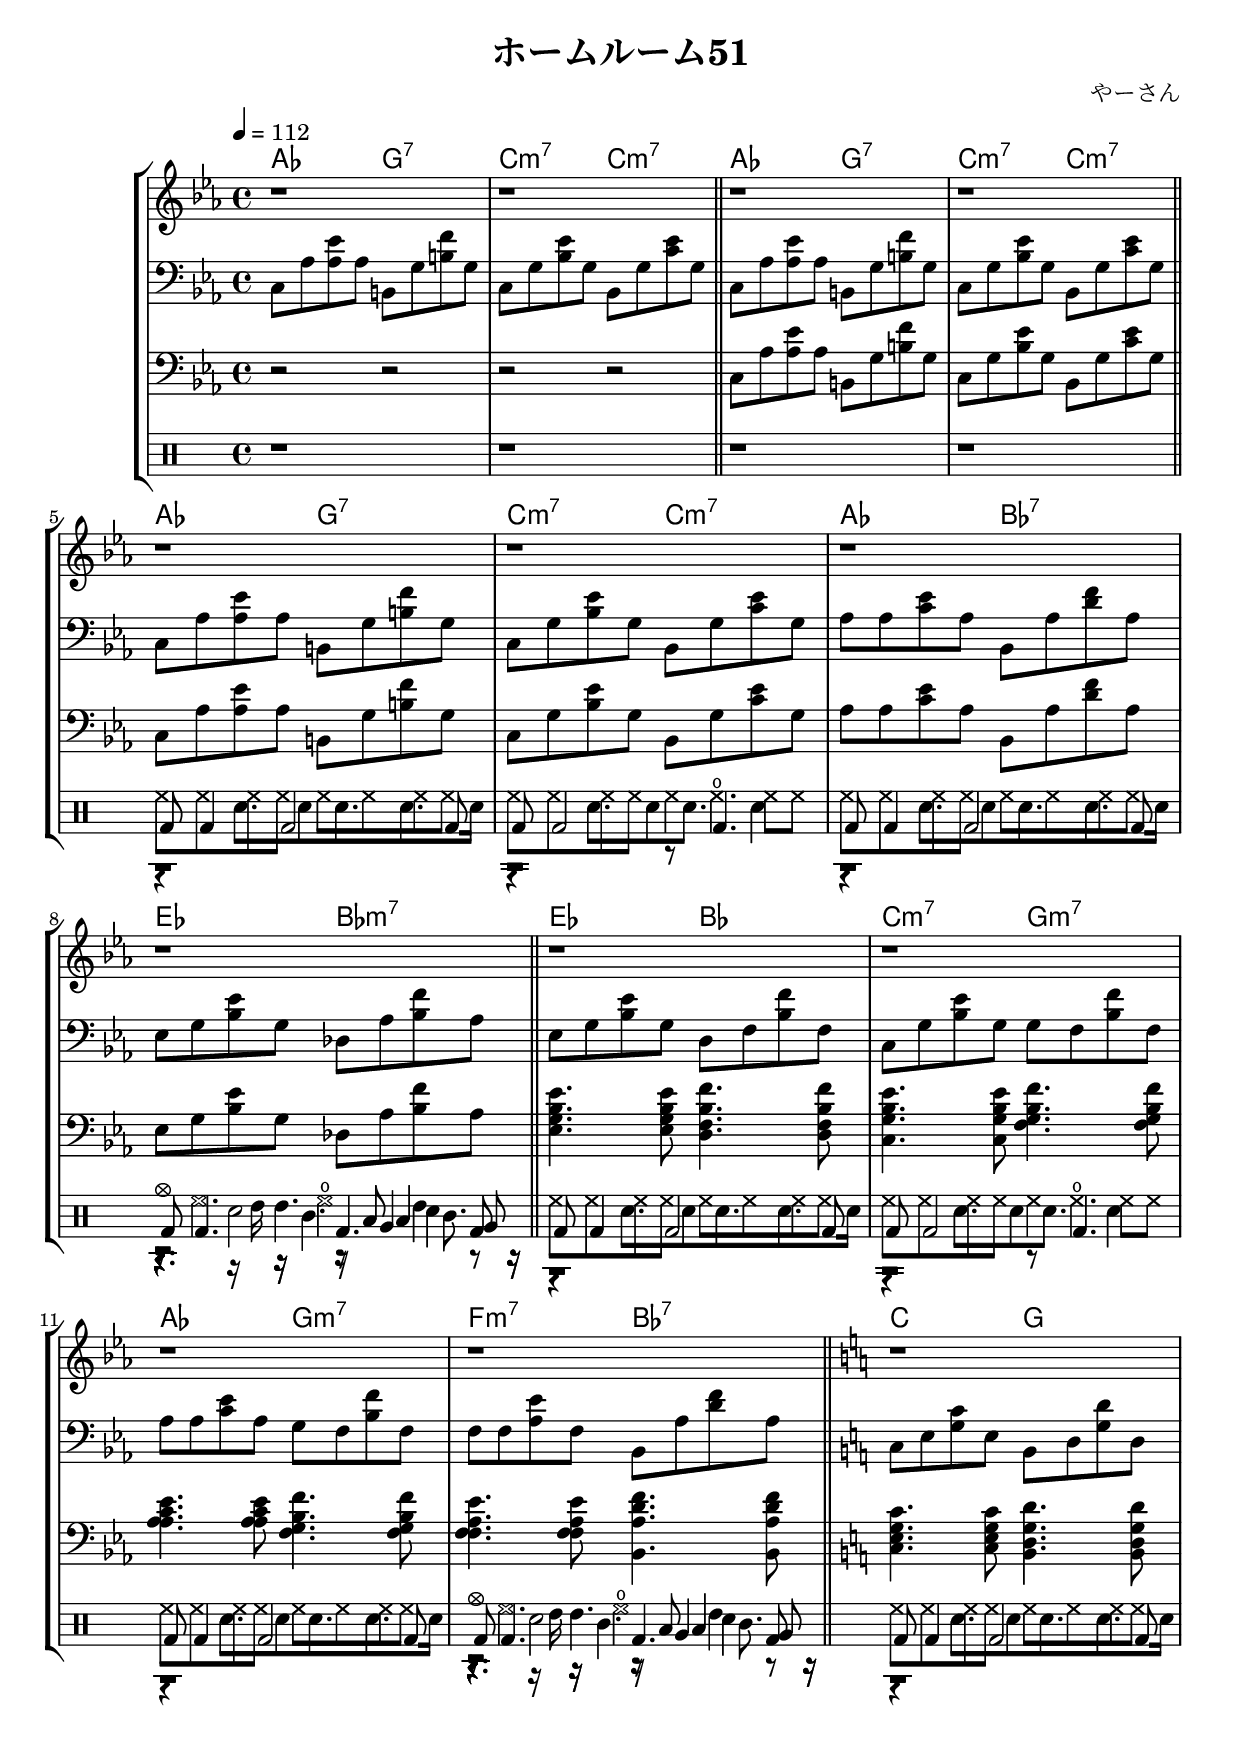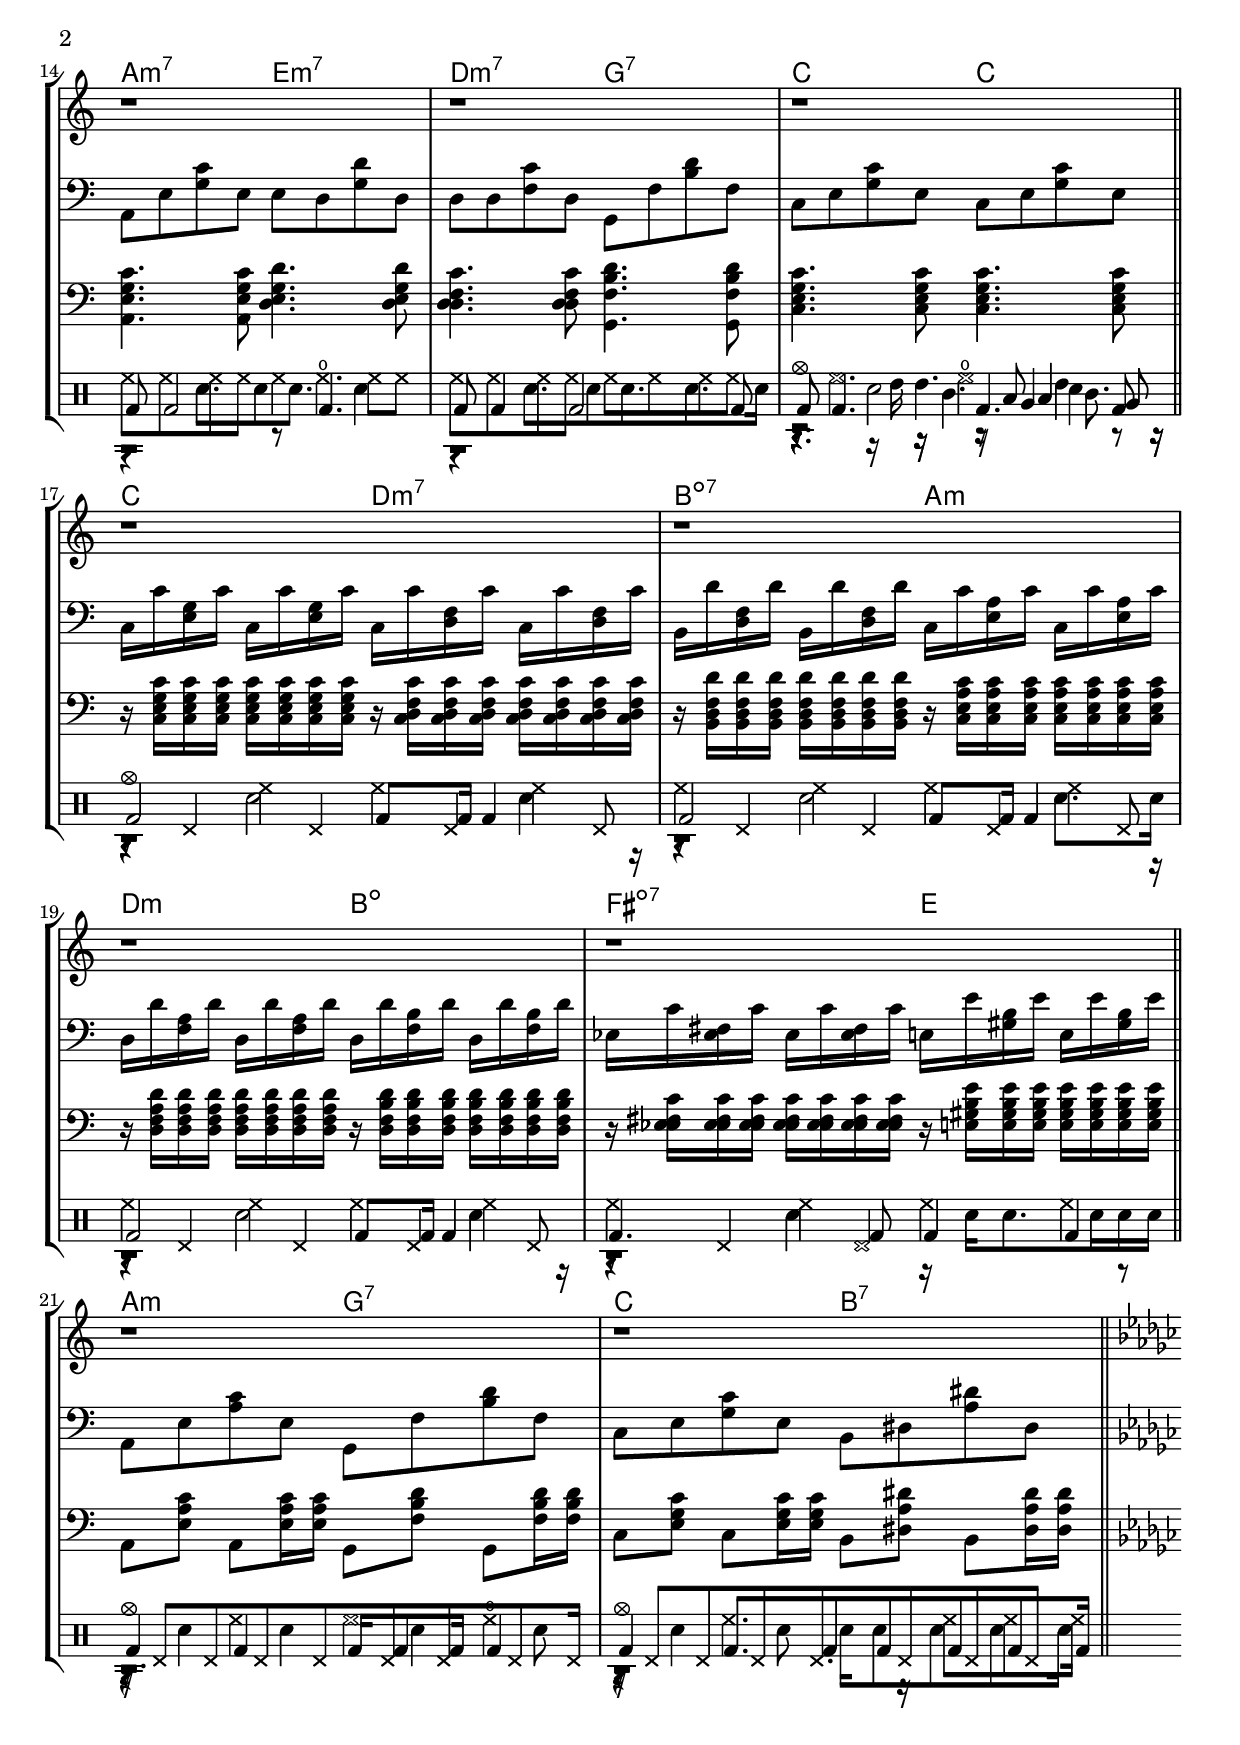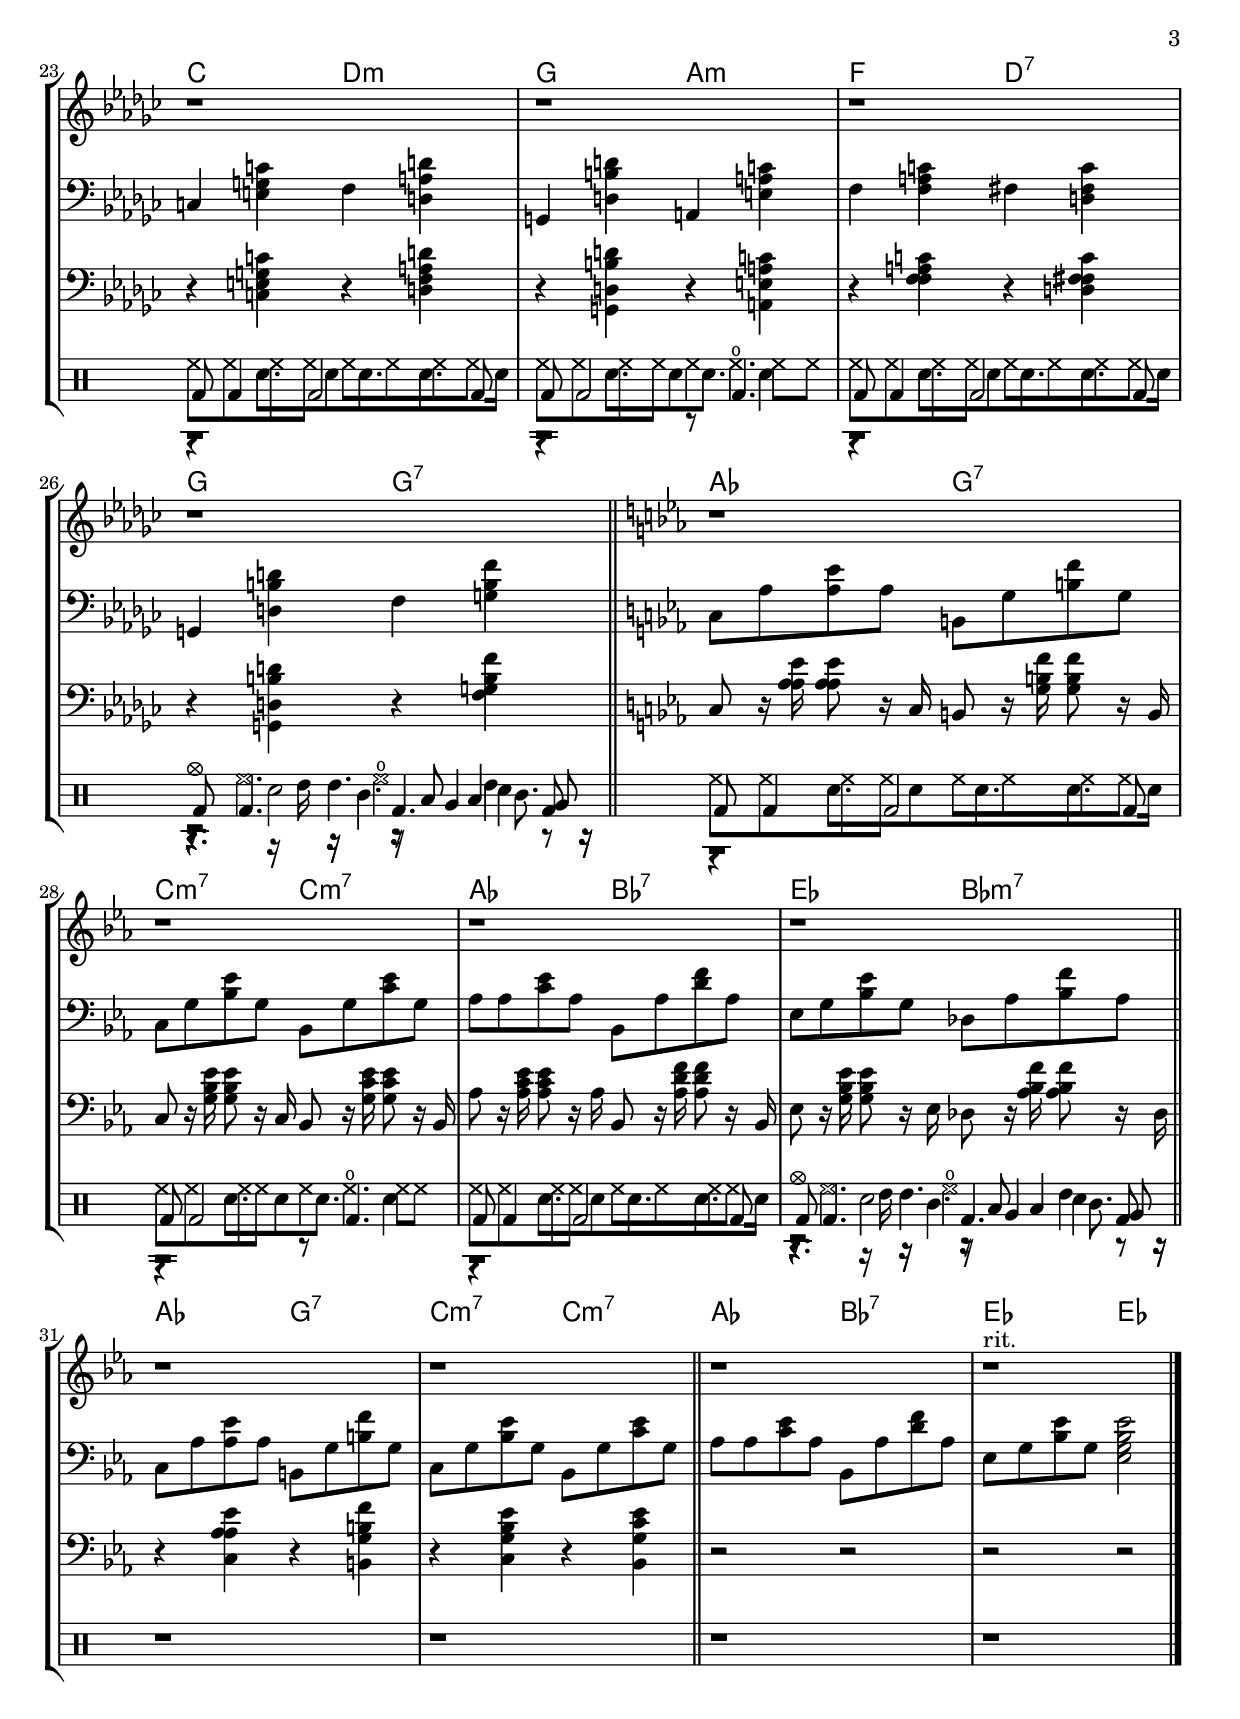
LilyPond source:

\version "2.12.1"

\header {
	title = \markup {ホームルーム51}
	composer = \markup \center-column {やーさん}
}

harmony = \chordmode {
	as2 g:7 c:min7 c:min7 

	as g:7 c:min7 c:min7 

	as g:7 c:min7 c:min7 as bes:7 es bes:min7 

	es bes c:min7 g:min7 as g:min7 f:min7 bes:7 

	c g a:min7 e:min7 d:min7 g:7 c c 

	c d:min7 b:dim7 a:m d:m b:dim fis:dim7 e 

	a:m g:7 c b:7 

	c d:m g a:m f d:7 g g:7 

	as g:7 c:min7 c:min7 as bes:7 es bes:min7 

	as g:7 c:min7 c:min7 

	as bes:7 es es 
}

melody = {
	\key es \major
	\tempo 4 = 112
	r1 | r1   
	r1 | r1   
	r1 | r1 | r1 | r1   
	r1 | r1 | r1 | r1   
	\key c \major
	r1 | r1 | r1 | r1   
	r1 | r1 | r1 | r1   
	r1 | r1   
	\key ges \major
	r1 | r1 | r1 | r1   
	\key es \major
	r1 | r1 | r1 | r1   
	r1 | r1   
	r1 | r1^"rit." \bar "|."
}

words = \lyricmode {
	
	
	
	
	
	
	
	
	
	
	
}

tempochange = {
	\tempo 4 = 112
	r1 | r1 \bar "||"
	\tempo 4 = 112
	r1 | r1 \bar "||"
	\tempo 4 = 112
	r1 | r1 | r1 | r1 \bar "||"
	\tempo 4 = 112
	r1 | r1 | r1 | r1 \bar "||"
	\tempo 4 = 112
	r1 | r1 | r1 | r1 \bar "||"
	\tempo 4 = 112
	r1 | r1 | r1 | r1 \bar "||"
	\tempo 4 = 112
	r1 | r1 \bar "||"
	\tempo 4 = 112
	r1 | r1 | r1 | r1 \bar "||"
	\tempo 4 = 112
	r1 | r1 | r1 | r1 \bar "||"
	\tempo 4 = 112
	r1 | r1 \bar "||"
	\tempo 4 = 112
	r1 | \tempo 4 = 84 r2 \tempo 4 = 74 r2 \bar "|."
}

mainacc = {
	\clef bass
	\set Staff.midiInstrument = #"Acoustic grand"
	\key es \major
	\tempo 4 = 112
	c8 as <as es'> as
	b,8 g <b f'> g
	c8 g <bes es'> g
	bes,8 g <c' es'> g
	\bar "||"

	\set Staff.midiInstrument = #"Acoustic grand"
	c8 as <as es'> as
	b,8 g <b f'> g
	c8 g <bes es'> g
	bes,8 g <c' es'> g
	\bar "||"

	\set Staff.midiInstrument = #"Acoustic grand"
	c8 as <as es'> as
	b,8 g <b f'> g
	c8 g <bes es'> g
	bes,8 g <c' es'> g
	as8 as <c' es'> as
	bes,8 as <d' f'> as
	es8 g <bes es'> g
	des8 as <bes f'> as
	\bar "||"

	\set Staff.midiInstrument = #"Trumpet"
	es8 g <bes es'> g
	d8 f <bes f'> f
	c8 g <bes es'> g
	g8 f <bes f'> f
	as8 as <c' es'> as
	g8 f <bes f'> f
	f8 f <as es'> f
	bes,8 as <d' f'> as
	\bar "||"

	\set Staff.midiInstrument = #"Trumpet"
	\key c \major
	c8 e <g c'> e
	b,8 d <g d'> d
	a,8 e <g c'> e
	e8 d <g d'> d
	d8 d <f c'> d
	g,8 f <b d'> f
	c8 e <g c'> e
	c8 e <g c'> e
	\bar "||"

	\set Staff.midiInstrument = #"Electric Bass (finger)"
	c16 c' <e g> c' c c' <e g> c'
	c16 c' <d f> c' c c' <d f> c'
	b,16 d' <d f> d' b, d' <d f> d'
	c16 c' <e a> c' c c' <e a> c'
	d16 d' <f a> d' d d' <f a> d'
	d16 d' <f b> d' d d' <f b> d'
	es16 c' <es fis> c' es c' <es fis> c'
	e16 e' <gis b> e' e e' <gis b> e'
	\bar "||"

	\set Staff.midiInstrument = #"Electric Bass (finger)"
	a,8 e <a c'> e
	g,8 f <b d'> f
	c8 e <g c'> e
	b,8 dis <a dis'> dis
	\bar "||"

	\set Staff.midiInstrument = #"Electric Guitar (clean)"
	\key ges \major
	c4 <e g c'>4
	f4 <d a d'>4
	g,4 <d b d'>4
	a,4 <e a c'>4
	f4 <f a c'>4
	fis4 <d fis c'>4
	g,4 <d b d'>4
	f4 <g b f'>4
	\bar "||"

	\set Staff.midiInstrument = #"Acoustic grand"
	\key es \major
	c8 as <as es'> as
	b,8 g <b f'> g
	c8 g <bes es'> g
	bes,8 g <c' es'> g
	as8 as <c' es'> as
	bes,8 as <d' f'> as
	es8 g <bes es'> g
	des8 as <bes f'> as
	\bar "||"

	\set Staff.midiInstrument = #"Acoustic grand"
	c8 as <as es'> as
	b,8 g <b f'> g
	c8 g <bes es'> g
	bes,8 g <c' es'> g
	\bar "||"

	\set Staff.midiInstrument = #"Acoustic grand"
	as8 as <c' es'> as
	bes,8 as <d' f'> as
	es8 g <bes es'> g
	<es g bes es'>2
	\bar "|."
}

subacc = {
	\clef bass
	\set Staff.midiInstrument = #"Acoustic grand"
	\key es \major
	\tempo 4 = 112
	r2
	r2
	r2
	r2
	\bar "||"

	\set Staff.midiInstrument = #"Trumpet"
	c8 as <as es'> as
	b,8 g <b f'> g
	c8 g <bes es'> g
	bes,8 g <c' es'> g
	\bar "||"

	\set Staff.midiInstrument = #"Trumpet"
	c8 as <as es'> as
	b,8 g <b f'> g
	c8 g <bes es'> g
	bes,8 g <c' es'> g
	as8 as <c' es'> as
	bes,8 as <d' f'> as
	es8 g <bes es'> g
	des8 as <bes f'> as
	\bar "||"

	\set Staff.midiInstrument = #"Overdriven Guitar"
	<es g bes es'>4. <es g bes es'>8
	<d f bes f'>4. <d f bes f'>8
	<c g bes es'>4. <c g bes es'>8
	<g f bes f'>4. <g f bes f'>8
	<as as c' es'>4. <as as c' es'>8
	<g f bes f'>4. <g f bes f'>8
	<f f as es'>4. <f f as es'>8
	<bes, as d' f'>4. <bes, as d' f'>8
	\bar "||"

	\set Staff.midiInstrument = #"Overdriven Guitar"
	\key c \major
	<c e g c'>4. <c e g c'>8
	<b, d g d'>4. <b, d g d'>8
	<a, e g c'>4. <a, e g c'>8
	<e d g d'>4. <e d g d'>8
	<d d f c'>4. <d d f c'>8
	<g, f b d'>4. <g, f b d'>8
	<c e g c'>4. <c e g c'>8
	<c e g c'>4. <c e g c'>8
	\bar "||"

	\set Staff.midiInstrument = #"Electric Guitar (clean)"
	r16 <c e g c'>16 <c e g c'>16 <c e g c'>16 <c e g c'>16 <c e g c'>16 <c e g c'>16 <c e g c'>16
	r16 <c d f c'>16 <c d f c'>16 <c d f c'>16 <c d f c'>16 <c d f c'>16 <c d f c'>16 <c d f c'>16
	r16 <b, d f d'>16 <b, d f d'>16 <b, d f d'>16 <b, d f d'>16 <b, d f d'>16 <b, d f d'>16 <b, d f d'>16
	r16 <c e a c'>16 <c e a c'>16 <c e a c'>16 <c e a c'>16 <c e a c'>16 <c e a c'>16 <c e a c'>16
	r16 <d f a d'>16 <d f a d'>16 <d f a d'>16 <d f a d'>16 <d f a d'>16 <d f a d'>16 <d f a d'>16
	r16 <d f b d'>16 <d f b d'>16 <d f b d'>16 <d f b d'>16 <d f b d'>16 <d f b d'>16 <d f b d'>16
	r16 <es es fis c'>16 <es es fis c'>16 <es es fis c'>16 <es es fis c'>16 <es es fis c'>16 <es es fis c'>16 <es es fis c'>16
	r16 <e gis b e'>16 <e gis b e'>16 <e gis b e'>16 <e gis b e'>16 <e gis b e'>16 <e gis b e'>16 <e gis b e'>16
	\bar "||"

	\set Staff.midiInstrument = #"Electric Guitar (clean)"
	a,8 <e a c'> a, <e a c'>16 <e a c'>
	g,8 <f b d'> g, <f b d'>16 <f b d'>
	c8 <e g c'> c <e g c'>16 <e g c'>
	b,8 <dis a dis'> b, <dis a dis'>16 <dis a dis'>
	\bar "||"

	\set Staff.midiInstrument = #"Electric Bass (finger)"
	\key ges \major
	r4 <c e g c'>4
	r4 <f d a d'>4
	r4 <g, d b d'>4
	r4 <a, e a c'>4
	r4 <f f a c'>4
	r4 <fis d fis c'>4
	r4 <g, d b d'>4
	r4 <f g b f'>4
	\bar "||"

	\set Staff.midiInstrument = #"Overdriven Guitar"
	\key es \major
	c8 r16 <as as es'>16 <as as es'>8 r16 c16
	b,8 r16 <g b f'>16 <g b f'>8 r16 b,16
	c8 r16 <g bes es'>16 <g bes es'>8 r16 c16
	bes,8 r16 <g c' es'>16 <g c' es'>8 r16 bes,16
	as8 r16 <as c' es'>16 <as c' es'>8 r16 as16
	bes,8 r16 <as d' f'>16 <as d' f'>8 r16 bes,16
	es8 r16 <g bes es'>16 <g bes es'>8 r16 es16
	des8 r16 <as bes f'>16 <as bes f'>8 r16 des16
	\bar "||"

	\set Staff.midiInstrument = #"Trumpet"
	r4 <c as as es'>4
	r4 <b, g b f'>4
	r4 <c g bes es'>4
	r4 <bes, g c' es'>4
	\bar "||"

	\set Staff.midiInstrument = #"Acoustic grand"
	r2
	r2
	r2
	r2
	\bar "|."
}

percA = {
	\drummode {
	r1 |r1 \bar "||"
	r1 |r1 \bar "||"
	hh8 hh8 hh8 hh8 hh8 hh8 hh8 hh8  |hh8 hh8 hh8 hh8 hh4 hh8 hh8  |hh8 hh8 hh8 hh8 hh8 hh8 hh8 hh8  |r8 hh2. r8  \bar "||"
	hh8 hh8 hh8 hh8 hh8 hh8 hh8 hh8  |hh8 hh8 hh8 hh8 hh4 hh8 hh8  |hh8 hh8 hh8 hh8 hh8 hh8 hh8 hh8  |r8 hh2. r8  \bar "||"
	hh8 hh8 hh8 hh8 hh8 hh8 hh8 hh8  |hh8 hh8 hh8 hh8 hh4 hh8 hh8  |hh8 hh8 hh8 hh8 hh8 hh8 hh8 hh8  |r8 hh2. r8  \bar "||"
	r4 hh4 hh4 hh4  |hh4 hh4 hh4 hh4  |hh4 hh4 hh4 hh4  |hh4 hh4 hh4 hh4  \bar "||"
	r2. hho4  |r1  \bar "||"
	hh8 hh8 hh8 hh8 hh8 hh8 hh8 hh8  |hh8 hh8 hh8 hh8 hh4 hh8 hh8  |hh8 hh8 hh8 hh8 hh8 hh8 hh8 hh8  |r8 hh2. r8  \bar "||"
	hh8 hh8 hh8 hh8 hh8 hh8 hh8 hh8  |hh8 hh8 hh8 hh8 hh4 hh8 hh8  |hh8 hh8 hh8 hh8 hh8 hh8 hh8 hh8  |r8 hh2. r8  \bar "||"
	r1 |r1 \bar "||"
	r1 |r1 \bar "|."
	}
}

percB = {
	\drummode {
	r1 |r1 \bar "||"
	r1 |r1 \bar "||"
	r4 sn8. sn8 sn8. sn8. sn16  |r4 sn8. sn8 sn8. sn4  |r4 sn8. sn8 sn8. sn8. sn16  |r4 sn2 sn4  \bar "||"
	r4 sn8. sn8 sn8. sn8. sn16  |r4 sn8. sn8 sn8. sn4  |r4 sn8. sn8 sn8. sn8. sn16  |r4 sn2 sn4  \bar "||"
	r4 sn8. sn8 sn8. sn8. sn16  |r4 sn8. sn8 sn8. sn4  |r4 sn8. sn8 sn8. sn8. sn16  |r4 sn2 sn4  \bar "||"
	r8 hhp4 hhp4 hhp4 hhp8  |r8 hhp4 hhp4 hhp4 hhp8  |r8 hhp4 hhp4 hhp4 hhp8  |r8 hhp4 hhp2 r8  \bar "||"
	r4 hh4 hh2  |r4 hh4. r16 hh8 hh8 hh16  \bar "||"
	r4 sn8. sn8 sn8. sn8. sn16  |r4 sn8. sn8 sn8. sn4  |r4 sn8. sn8 sn8. sn8. sn16  |r4 sn2 sn4  \bar "||"
	r4 sn8. sn8 sn8. sn8. sn16  |r4 sn8. sn8 sn8. sn4  |r4 sn8. sn8 sn8. sn8. sn16  |r4 sn2 sn4  \bar "||"
	r1 |r1 \bar "||"
	r1 |r1 \bar "|."
	}
}

percC = {
	\drummode {
	r1 |r1 \bar "||"
	r1 |r1 \bar "||"
	bd8 bd4 bd2 bd8  |bd8 bd2 bd4.  |bd8 bd4 bd2 bd8  |bd8 bd4. bd4. bd8  \bar "||"
	bd8 bd4 bd2 bd8  |bd8 bd2 bd4.  |bd8 bd4 bd2 bd8  |bd8 bd4. bd4. bd8  \bar "||"
	bd8 bd4 bd2 bd8  |bd8 bd2 bd4.  |bd8 bd4 bd2 bd8  |bd8 bd4. bd4. bd8  \bar "||"
	r4 sn2 sn4  |r4 sn2 sn8. sn16  |r4 sn2 sn4  |r4 sn4 r16 sn16 sn8. sn16 sn16 sn16  \bar "||"
	r16 hhp8 hhp8 hhp8 hhp8 hhp8 hhp8 hhp8 hhp16  |r16 hhp8 hhp8 hhp8 hhp8. hhp8 hhp8 hhp8  \bar "||"
	bd8 bd4 bd2 bd8  |bd8 bd2 bd4.  |bd8 bd4 bd2 bd8  |bd8 bd4. bd4. bd8  \bar "||"
	bd8 bd4 bd2 bd8  |bd8 bd2 bd4.  |bd8 bd4 bd2 bd8  |bd8 bd4. bd4. bd8  \bar "||"
	r1 |r1 \bar "||"
	r1 |r1 \bar "|."
	}
}

percD = {
	\drummode {
	r1 |r1 \bar "||"
	r1 |r1 \bar "||"
	r1  |r2 r8 hho4.  |r1  |r4. r16 hho2 r16  \bar "||"
	r1  |r2 r8 hho4.  |r1  |r4. r16 hho2 r16  \bar "||"
	r1  |r2 r8 hho4.  |r1  |r4. r16 hho2 r16  \bar "||"
	bd2 bd8 bd16 bd4 r16  |bd2 bd8 bd16 bd4 r16  |bd2 bd8 bd16 bd4 r16  |bd4. bd8 bd4 bd4  \bar "||"
	r8 sn4 sn4 sn4 sn8  |r8 sn4 sn8 sn16 sn8 sn8 sn8 sn16  \bar "||"
	r1  |r2 r8 hho4.  |r1  |r4. r16 hho2 r16  \bar "||"
	r1  |r2 r8 hho4.  |r1  |r4. r16 hho2 r16  \bar "||"
	r1 |r1 \bar "||"
	r1 |r1 \bar "|."
	}
}

percE = {
	\drummode {
	r1 |r1 \bar "||"
	r1 |r1 \bar "||"
	r1 |r1 |r1 |cymc1  \bar "||"
	r1 |r1 |r1 |cymc1  \bar "||"
	r1 |r1 |r1 |cymc1  \bar "||"
	cymc1  |r1 |r1 |r1 \bar "||"
	bd4 bd4 bd16 bd8 bd16 bd4  |bd4 bd8. bd8 bd8 bd8 bd8 bd16  \bar "||"
	r1 |r1 |r1 |cymc1  \bar "||"
	r1 |r1 |r1 |cymc1  \bar "||"
	r1 |r1 \bar "||"
	r1 |r1 \bar "|."
	}
}

percF = {
	\drummode {
	r1 | r1 \bar "||"
	r1 | r1 \bar "||"
	r1 |r1 |r1 |r4 r16 tommh16 tommh4. tommh4  \bar "||"
	r1 |r1 |r1 |r4 r16 tommh16 tommh4. tommh4  \bar "||"
	r1 |r1 |r1 |r4 r16 tommh16 tommh4. tommh4  \bar "||"
	r1 | r1 | r1 | r1 \bar "||"
	cymc1  |cymc1  \bar "||"
	r1 |r1 |r1 |r4 r16 tommh16 tommh4. tommh4  \bar "||"
	r1 |r1 |r1 |r4 r16 tommh16 tommh4. tommh4  \bar "||"
	r1 | r1 \bar "||"
	r1 | r1 \bar "|."
	}
}

percG = {
	\drummode {
	r1 | r1 \bar "||"
	r1 | r1 \bar "||"
	r1 |r1 |r1 |r4. r16 tomml4. tomml8.  \bar "||"
	r1 |r1 |r1 |r4. r16 tomml4. tomml8.  \bar "||"
	r1 |r1 |r1 |r4. r16 tomml4. tomml8.  \bar "||"
	r1 | r1 | r1 | r1 \bar "||"
	r1 | r1 \bar "||"
	r1 |r1 |r1 |r4. r16 tomml4. tomml8.  \bar "||"
	r1 |r1 |r1 |r4. r16 tomml4. tomml8.  \bar "||"
	r1 | r1 \bar "||"
	r1 | r1 \bar "|."
	}
}

percH = {
	\drummode {
	r1 | r1 \bar "||"
	r1 | r1 \bar "||"
	r1 |r1 |r1 |r2 r16 toml8 toml4 r16  \bar "||"
	r1 |r1 |r1 |r2 r16 toml8 toml4 r16  \bar "||"
	r1 |r1 |r1 |r2 r16 toml8 toml4 r16  \bar "||"
	r1 | r1 | r1 | r1 \bar "||"
	r1 | r1 \bar "||"
	r1 |r1 |r1 |r2 r16 toml8 toml4 r16  \bar "||"
	r1 |r1 |r1 |r2 r16 toml8 toml4 r16  \bar "||"
	r1 | r1 \bar "||"
	r1 | r1 \bar "|."
	}
}

percI = {
	\drummode {
	r1 | r1 \bar "||"
	r1 | r1 \bar "||"
	r1 |r1 |r1 |r2 r8 tomfh4 tomfh8  \bar "||"
	r1 |r1 |r1 |r2 r8 tomfh4 tomfh8  \bar "||"
	r1 |r1 |r1 |r2 r8 tomfh4 tomfh8  \bar "||"
	r1 | r1 | r1 | r1 \bar "||"
	r1 | r1 \bar "||"
	r1 |r1 |r1 |r2 r8 tomfh4 tomfh8  \bar "||"
	r1 |r1 |r1 |r2 r8 tomfh4 tomfh8  \bar "||"
	r1 | r1 \bar "||"
	r1 | r1 \bar "|."
	}
}

\score {
	<<
		\new StaffGroup <<
			\new ChordNames {\harmony}
			\new Voice = "melody" {\melody}
			\new Lyrics \lyricsto "melody" \words
			\new Staff = "mainacc" {\mainacc}
			\new Staff = "subacc" {\subacc}
			\new DrumStaff <<
				\new DrumVoice {\percA}
				\new DrumVoice {\percB}
				\new DrumVoice {\percC}
				\new DrumVoice {\percD}
				\new DrumVoice {\percE}
				\new DrumVoice {\percF}
				\new DrumVoice {\percG}
				\new DrumVoice {\percH}
				\new DrumVoice {\percI}
			>>
		>>
	>>
	\layout { }
}
